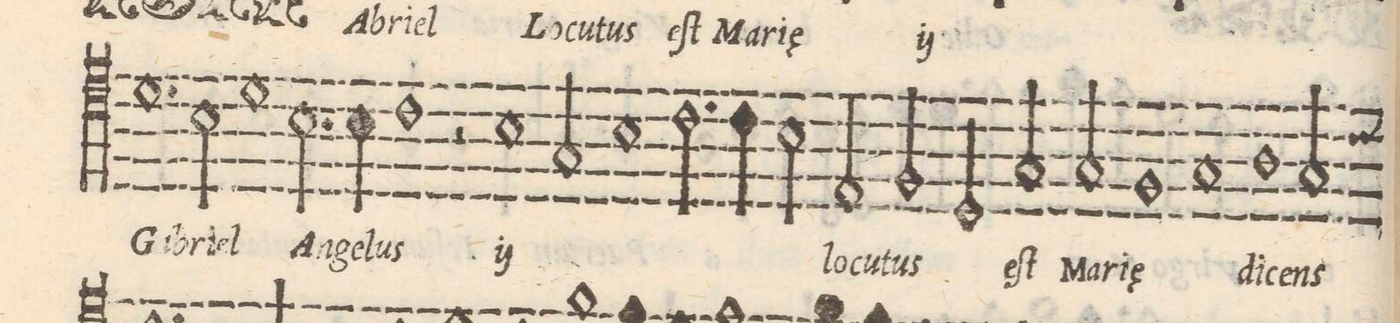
**kern	**text
*I"TENOR	*
*clefC4	*
*k[]	*
*met(C|)	*
*M2/1	*
1.d	Ga-
=10-	=10-
2B\	-bri-
1d	-el
=11-	=11-
2.B\	An-
4B\	-ge-
1c	-lus
=12-	=12-
2r	.
*	*ij
1B	Ga-
2G/	-bri-
=13-	=13-
1B	-el
2.c\	An-
4c\	-ge-
=14-	=14-
2B\	-lus
*	*Xij
2E/	lo-
2F/	-cu-
2D/	-tus
=15-	=15-
2G/	eſt
2G/	Ma-
1F	-ri-
=16-	=16-
1G	-ę
1A	di-
=17-	=17-
2G/	-cens
*custos:c	*
*-	*-
